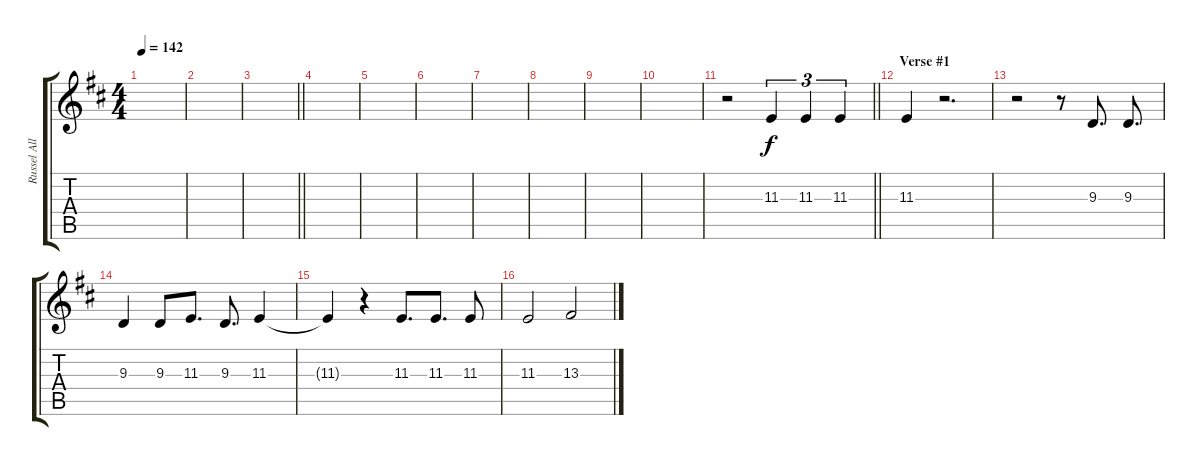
\track ("Russel Allen (vocal)" "Russel All") {instrument tenorsax}
\staff {score tabs}
\tuning (D4 A3 F3 C3 G2 D2) {hide}
\ts (4 4)
\tempo 142
\clef g2
\ks bminor
|
|
\barLineRight lightlight
|
|
|
|
|
|
|
|
\barLineRight lightlight
r.2 11.3.4{tu (3 2)} 11.3.4{tu (3 2)} 11.3.4{tu (3 2)} |
\section ("" "Verse #1")
11.3.4 r.2{d} |
r.2 r.8 9.3.8{d} 9.3.8{d} |
9.3.4 9.3.8 11.3.8{d} 9.3.8{d} 11.3.4 |
11.3{t}.4 r.4 11.3.8{d} 11.3.8{d} 11.3.8 |
11.3.2 13.3.2
